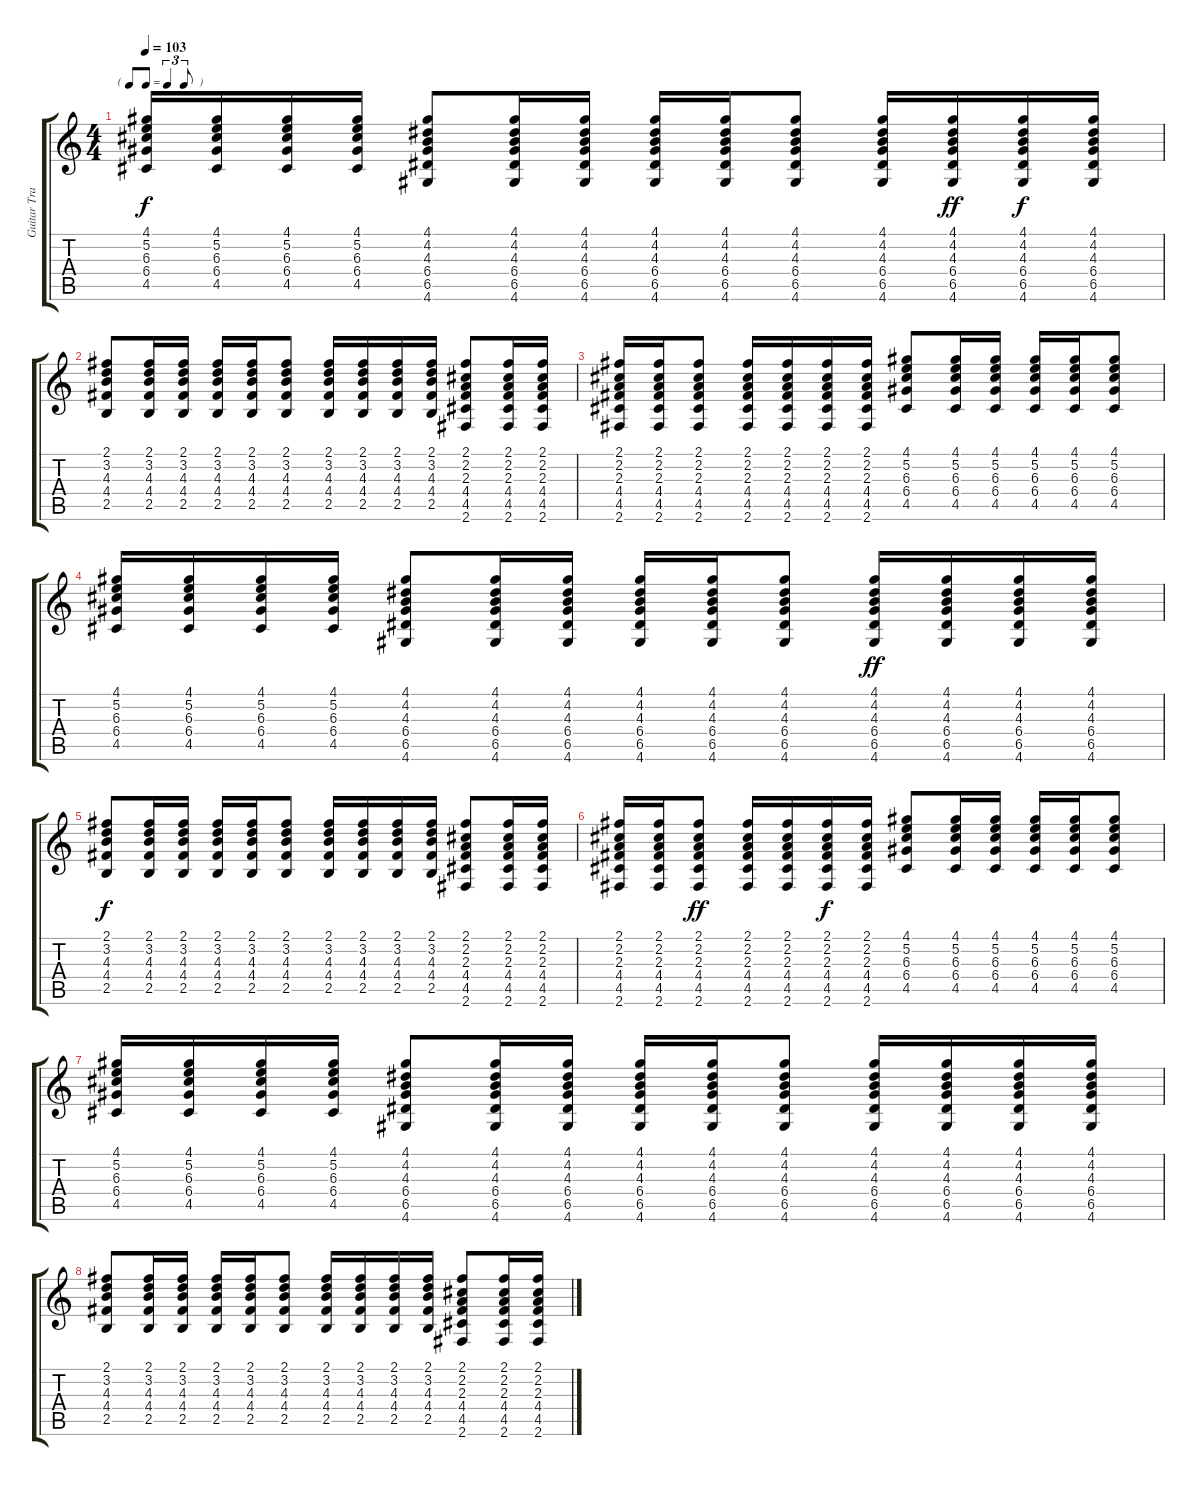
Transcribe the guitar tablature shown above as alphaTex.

\track ("Guitar Track 1" "Guitar Tra") {instrument overdrivenguitar}
\staff {score tabs}
\tuning (E4 B3 G3 D3 A2 E2) {hide}
\ts (4 4)
\tf triplet8th
\tempo 103
\clef g2
\ks c
(4.1 5.2 6.3 6.4 4.5).16{dy f} (4.1 5.2 6.3 6.4 4.5).16 (4.1 5.2 6.3 6.4 4.5).16 (4.1 5.2 6.3 6.4 4.5).16 (4.1 4.2 4.3 6.4 6.5 4.6).8 (4.1 4.2 4.3 6.4 6.5 4.6).16 (4.1 4.2 4.3 6.4 6.5 4.6).16 (4.1 4.2 4.3 6.4 6.5 4.6).16 (4.1 4.2 4.3 6.4 6.5 4.6).16 (4.1 4.2 4.3 6.4 6.5 4.6).8 (4.1 4.2 4.3 6.4 6.5 4.6).16 (4.1 4.2 4.3 6.4 6.5 4.6).16{dy ff} (4.1 4.2 4.3 6.4 6.5 4.6).16{dy f} (4.1 4.2 4.3 6.4 6.5 4.6).16 |
(2.1 3.2 4.3 4.4 2.5).8 (2.1 3.2 4.3 4.4 2.5).16 (2.1 3.2 4.3 4.4 2.5).16 (2.1 3.2 4.3 4.4 2.5).16 (2.1 3.2 4.3 4.4 2.5).16 (2.1 3.2 4.3 4.4 2.5).8 (2.1 3.2 4.3 4.4 2.5).16 (2.1 3.2 4.3 4.4 2.5).16 (2.1 3.2 4.3 4.4 2.5).16 (2.1 3.2 4.3 4.4 2.5).16 (2.1 2.2 2.3 4.4 4.5 2.6).8 (2.1 2.2 2.3 4.4 4.5 2.6).16 (2.1 2.2 2.3 4.4 4.5 2.6).16 |
(2.1 2.2 2.3 4.4 4.5 2.6).16 (2.1 2.2 2.3 4.4 4.5 2.6).16 (2.1 2.2 2.3 4.4 4.5 2.6).8 (2.1 2.2 2.3 4.4 4.5 2.6).16 (2.1 2.2 2.3 4.4 4.5 2.6).16 (2.1 2.2 2.3 4.4 4.5 2.6).16 (2.1 2.2 2.3 4.4 4.5 2.6).16 (4.1 5.2 6.3 6.4 4.5).8 (4.1 5.2 6.3 6.4 4.5).16 (4.1 5.2 6.3 6.4 4.5).16 (4.1 5.2 6.3 6.4 4.5).16 (4.1 5.2 6.3 6.4 4.5).16 (4.1 5.2 6.3 6.4 4.5).8 |
(4.1 5.2 6.3 6.4 4.5).16 (4.1 5.2 6.3 6.4 4.5).16 (4.1 5.2 6.3 6.4 4.5).16 (4.1 5.2 6.3 6.4 4.5).16 (4.1 4.2 4.3 6.4 6.5 4.6).8 (4.1 4.2 4.3 6.4 6.5 4.6).16 (4.1 4.2 4.3 6.4 6.5 4.6).16 (4.1 4.2 4.3 6.4 6.5 4.6).16 (4.1 4.2 4.3 6.4 6.5 4.6).16 (4.1 4.2 4.3 6.4 6.5 4.6).8 (4.1 4.2 4.3 6.4 6.5 4.6).16{dy ff} (4.1 4.2 4.3 6.4 6.5 4.6).16 (4.1 4.2 4.3 6.4 6.5 4.6).16 (4.1 4.2 4.3 6.4 6.5 4.6).16 |
(2.1 3.2 4.3 4.4 2.5).8{dy f} (2.1 3.2 4.3 4.4 2.5).16 (2.1 3.2 4.3 4.4 2.5).16 (2.1 3.2 4.3 4.4 2.5).16 (2.1 3.2 4.3 4.4 2.5).16 (2.1 3.2 4.3 4.4 2.5).8 (2.1 3.2 4.3 4.4 2.5).16 (2.1 3.2 4.3 4.4 2.5).16 (2.1 3.2 4.3 4.4 2.5).16 (2.1 3.2 4.3 4.4 2.5).16 (2.1 2.2 2.3 4.4 4.5 2.6).8 (2.1 2.2 2.3 4.4 4.5 2.6).16 (2.1 2.2 2.3 4.4 4.5 2.6).16 |
(2.1 2.2 2.3 4.4 4.5 2.6).16 (2.1 2.2 2.3 4.4 4.5 2.6).16 (2.1 2.2 2.3 4.4 4.5 2.6).8{dy ff} (2.1 2.2 2.3 4.4 4.5 2.6).16 (2.1 2.2 2.3 4.4 4.5 2.6).16 (2.1 2.2 2.3 4.4 4.5 2.6).16{dy f} (2.1 2.2 2.3 4.4 4.5 2.6).16 (4.1 5.2 6.3 6.4 4.5).8 (4.1 5.2 6.3 6.4 4.5).16 (4.1 5.2 6.3 6.4 4.5).16 (4.1 5.2 6.3 6.4 4.5).16 (4.1 5.2 6.3 6.4 4.5).16 (4.1 5.2 6.3 6.4 4.5).8 |
(4.1 5.2 6.3 6.4 4.5).16 (4.1 5.2 6.3 6.4 4.5).16 (4.1 5.2 6.3 6.4 4.5).16 (4.1 5.2 6.3 6.4 4.5).16 (4.1 4.2 4.3 6.4 6.5 4.6).8 (4.1 4.2 4.3 6.4 6.5 4.6).16 (4.1 4.2 4.3 6.4 6.5 4.6).16 (4.1 4.2 4.3 6.4 6.5 4.6).16 (4.1 4.2 4.3 6.4 6.5 4.6).16 (4.1 4.2 4.3 6.4 6.5 4.6).8 (4.1 4.2 4.3 6.4 6.5 4.6).16 (4.1 4.2 4.3 6.4 6.5 4.6).16 (4.1 4.2 4.3 6.4 6.5 4.6).16 (4.1 4.2 4.3 6.4 6.5 4.6).16 |
(2.1 3.2 4.3 4.4 2.5).8 (2.1 3.2 4.3 4.4 2.5).16 (2.1 3.2 4.3 4.4 2.5).16 (2.1 3.2 4.3 4.4 2.5).16 (2.1 3.2 4.3 4.4 2.5).16 (2.1 3.2 4.3 4.4 2.5).8 (2.1 3.2 4.3 4.4 2.5).16 (2.1 3.2 4.3 4.4 2.5).16 (2.1 3.2 4.3 4.4 2.5).16 (2.1 3.2 4.3 4.4 2.5).16 (2.1 2.2 2.3 4.4 4.5 2.6).8 (2.1 2.2 2.3 4.4 4.5 2.6).16 (2.1 2.2 2.3 4.4 4.5 2.6).16
